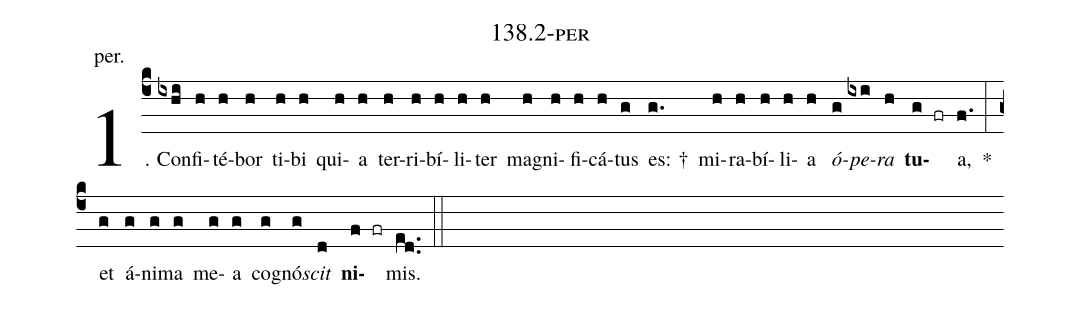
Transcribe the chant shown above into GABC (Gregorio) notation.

name: 138.2-per;
annotation: per.;
%%
(c4)1. Con(ixhi)fi(h)té(h)bor(h) ti(h)bi(h) qui(h)a(h) ter(h)ri(h)bí(h)li(h)ter(h) ma(h)gni(h)fi(h)cá(h)tus(g) es: †(g.) mi(h)ra(h)bí(h)li(h)a(h) <i>ó</i>(g)<i>pe</i>(ixi)<i>ra</i>(h) <b>tu</b>(g fr)a,(f.) *(:) et(g) á(g)ni(g)ma(g) me(g)a(g) co(g)gnó(g)<i>scit</i>(d) <b>ni</b>(f fr)mis.(ed..) (::)
